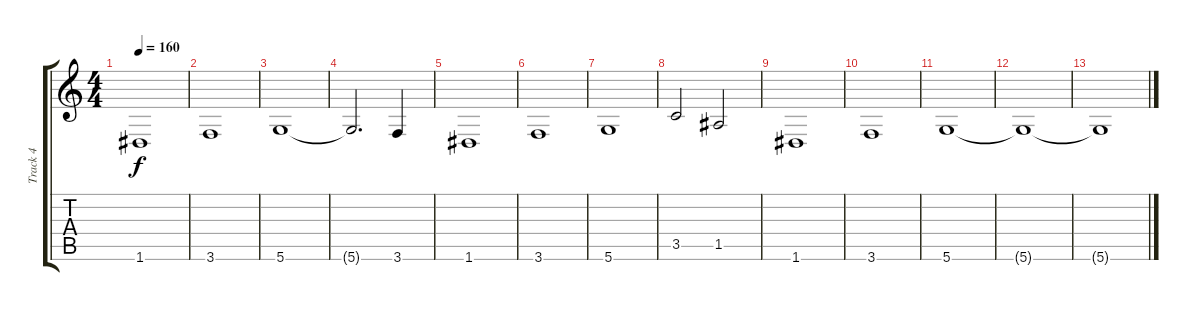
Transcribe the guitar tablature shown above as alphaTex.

\track ("Track 4" "Track 4") {instrument electricguitarclean}
\staff {score tabs}
\tuning (E4 B3 G3 D3 A2 D2) {hide}
\ts (4 4)
\tempo 160
\clef g2
\ks c
1.6.1{dy f} |
3.6.1 |
5.6.1 |
5.6{t}.2{d} 3.6.4 |
1.6.1 |
3.6.1 |
5.6.1 |
3.5.2 1.5.2 |
1.6.1 |
3.6.1 |
5.6.1 |
5.6{t}.1 |
5.6{t}.1
